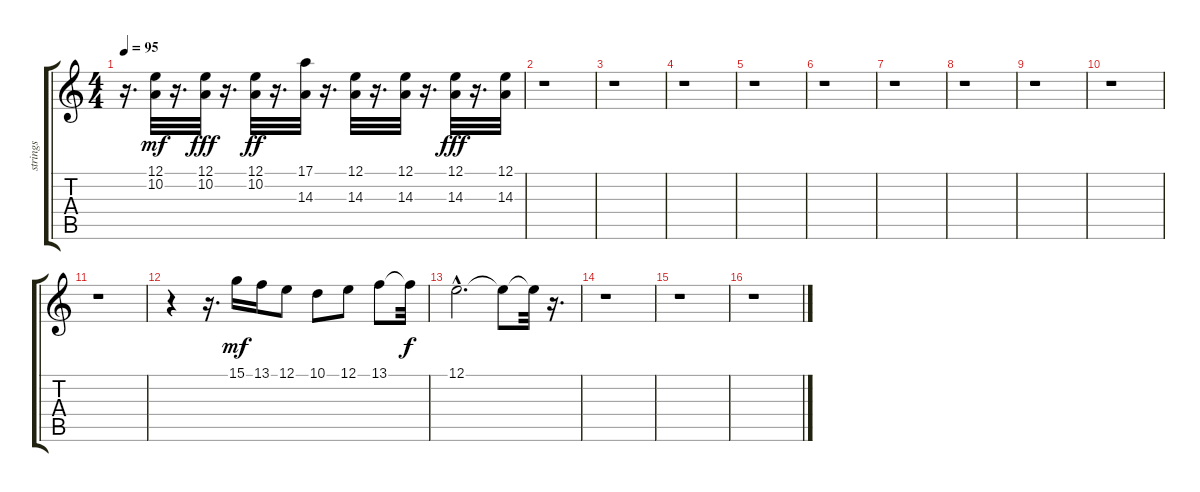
\track ("strings" "strings") {instrument stringensemble1}
\staff {score tabs}
\tuning (E4 B3 G3 D3 A2 E2) {hide}
\ts (4 4)
\tempo 95
\clef g2
\ks c
r.16{d dy mf} (12.1 10.2).32 r.16{d} (12.1 10.2).32{dy fff} r.16{d} (12.1 10.2).32{dy ff} r.16{d} (17.1 14.3).32 r.16{d} (12.1 14.3).32 r.16{d} (12.1 14.3).32 r.16{d} (12.1 14.3).32{dy fff} r.16{d} (12.1 14.3).32 |
r.1 |
r.1 |
r.1 |
r.1 |
r.1 |
r.1 |
r.1 |
r.1 |
r.1 |
r.1 |
r.4 r.16{d} 15.1.16{dy mf} 13.1.16 12.1.8 10.1.8 12.1.8 13.1.8 13.1{t}.32{dy f} |
12.1{hac}.2{d} 12.1{t}.8 12.1{t}.32 r.16{d} |
r.1 |
r.1 |
r.1
